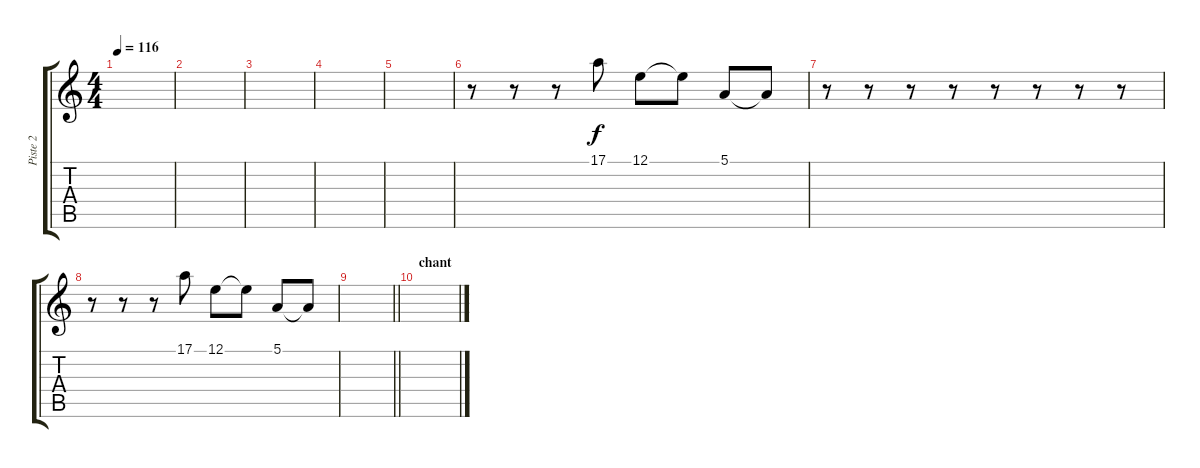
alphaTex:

\track ("Piste 2" "Piste 2") {instrument electricpiano1}
\staff {score tabs}
\tuning (E4 B3 G3 D3 A2 E2) {hide}
\ts (4 4)
\tempo 116
\clef g2
\ks c
|
|
|
|
|
r.8 r.8 r.8 17.1.8 12.1.8 12.1{t}.8 5.1.8 5.1{t}.8 |
r.8 r.8 r.8 r.8 r.8 r.8 r.8 r.8 |
r.8 r.8 r.8 17.1.8 12.1.8 12.1{t}.8 5.1.8 5.1{t}.8 |
\barLineRight lightlight
|
\section ("" "chant")
